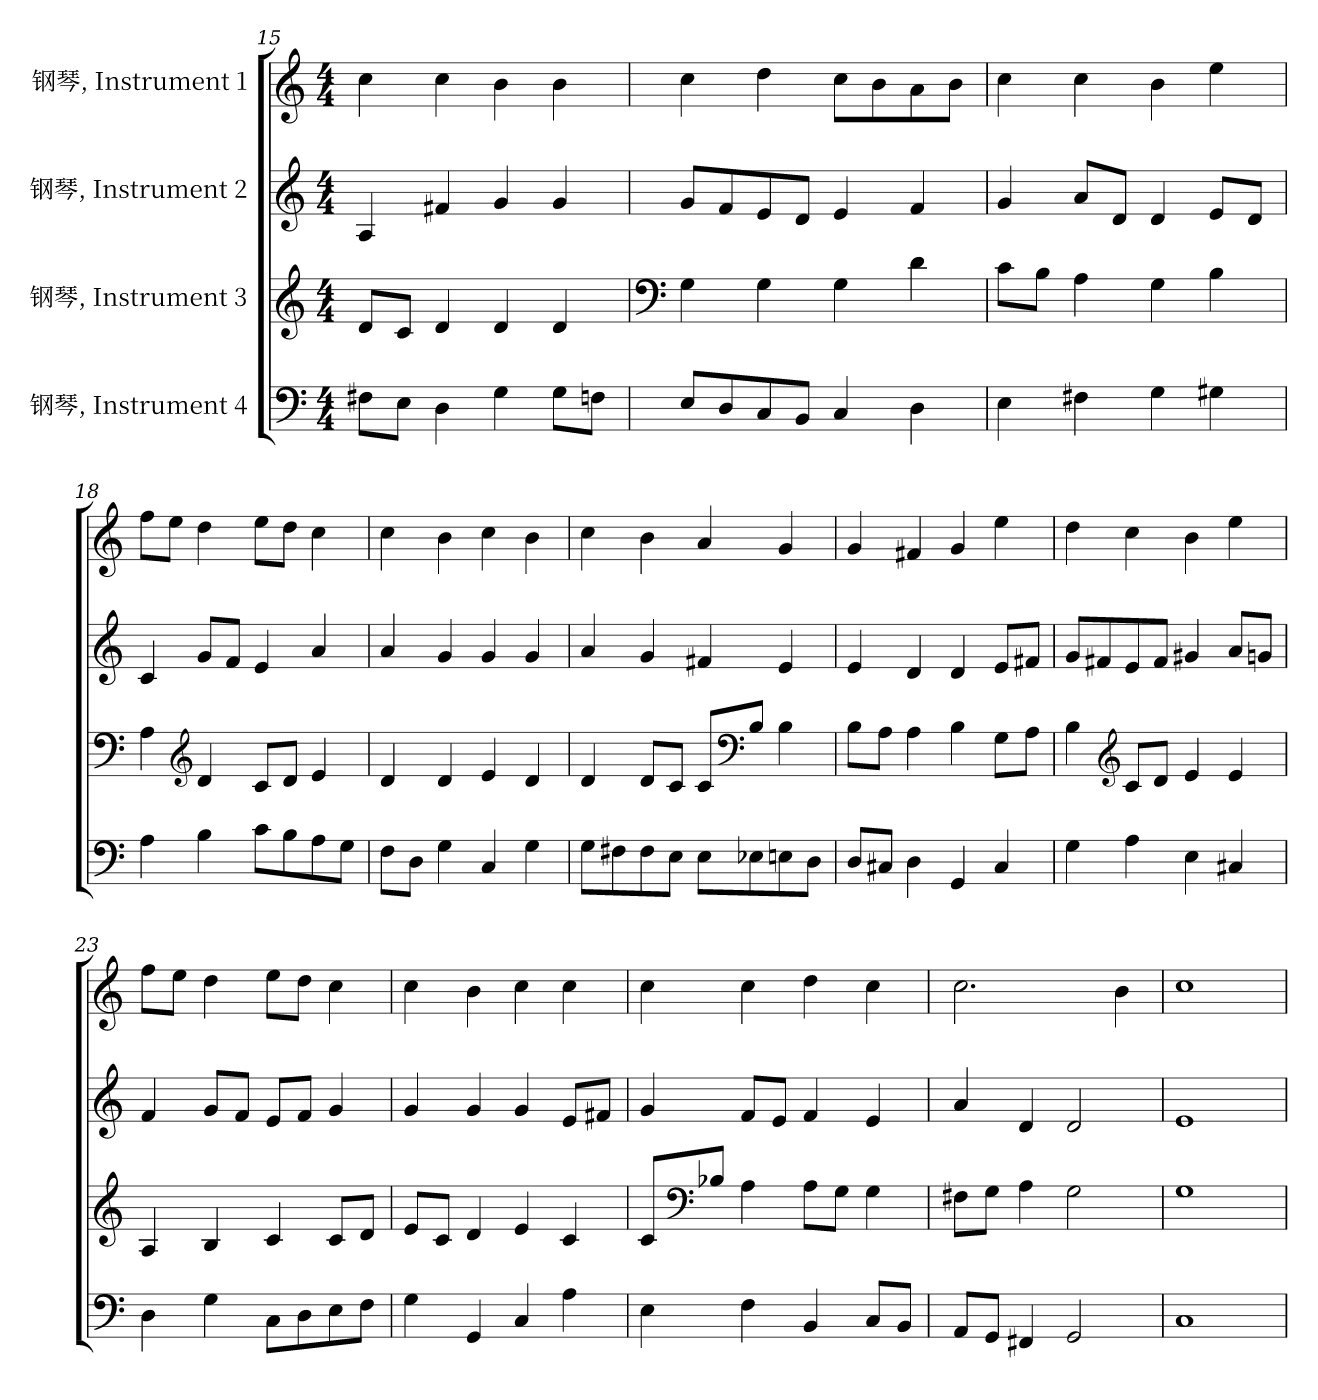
**kern	**kern	**kern	**kern
*part4	*part3	*part2	*part1
*staff4	*staff3	*staff2	*staff1
*I"钢琴, Instrument 4	*I"钢琴, Instrument 3	*I"钢琴, Instrument 2	*I"钢琴, Instrument 1
*clefF4	*clefG2	*clefG2	*clefG2
*k[]	*k[]	*k[]	*k[]
*M4/4	*M4/4	*M4/4	*M4/4
=15	=15	=15	=15
8F#X\L	8d/L	4A/	4cc\
8E\J	8c/J	.	.
4D\	4d/	4f#X/	4cc\
4G\	4d/	4g/	4b\
8G\L	4d/	4g/	4b\
8Fn\J	.	.	.
=16	=16	=16	=16
*	*clefF4	*	*
8E/L	4G\	8g/L	4cc\
8D/	.	8f/	.
8C/	4G\	8e/	4dd\
8BB/J	.	8d/J	.
4C/	4G\	4e/	8cc\L
.	.	.	8b\
4D\	4d\	4f/	8a\
.	.	.	8b\J
=17	=17	=17	=17
4E\	8c\L	4g/	4cc\
.	8B\J	.	.
4F#X\	4A\	8a/L	4cc\
.	.	8d/J	.
4G\	4G\	4d/	4b\
4G#X\	4B\	8e/L	4ee\
.	.	8d/J	.
!!LO:LB:g=z
=18	=18	=18	=18
4A\	4A\	4c/	8ff\L
.	.	.	8ee\J
*	*clefG2	*	*
4B\	4d/	8g/L	4dd\
.	.	8f/J	.
8c\L	8c/L	4e/	8ee\L
8B\	8d/J	.	8dd\J
8A\	4e/	4a/	4cc\
8G\J	.	.	.
=19	=19	=19	=19
8F\L	4d/	4a/	4cc\
8D\J	.	.	.
4G\	4d/	4g/	4b\
4C/	4e/	4g/	4cc\
4G\	4d/	4g/	4b\
=20	=20	=20	=20
8G\L	4d/	4a/	4cc\
8F#X\	.	.	.
8F#\	8d/L	4g/	4b\
8E\J	8c/J	.	.
8E\L	8c/L	4f#X/	4a/
*	*clefF4	*	*
8E-X\	8B/J	.	.
8En\	4B\	4e/	4g/
8D\J	.	.	.
=21	=21	=21	=21
8D/L	8B\L	4e/	4g/
8C#X/J	8A\J	.	.
4D\	4A\	4d/	4f#X/
4GG/	4B\	4d/	4g/
4C#/	8G\L	8e/L	4ee\
.	8A\J	8f#X/J	.
!!LO:LB:g=z
=22	=22	=22	=22
4G\	4B\	8g/L	4dd\
.	.	8f#X/	.
*	*clefG2	*	*
4A\	8c/L	8e/	4cc\
.	8d/J	8f#/J	.
4E\	4e/	4g#X/	4b\
4C#X/	4e/	8a/L	4ee\
.	.	8gn/J	.
=23	=23	=23	=23
4D\	4A/	4f/	8ff\L
.	.	.	8ee\J
4G\	4B/	8g/L	4dd\
.	.	8f/J	.
8C\L	4c/	8e/L	8ee\L
8D\	.	8f/J	8dd\J
8E\	8c/L	4g/	4cc\
8F\J	8d/J	.	.
=24	=24	=24	=24
4G\	8e/L	4g/	4cc\
.	8c/J	.	.
4GG/	4d/	4g/	4b\
4C/	4e/	4g/	4cc\
4A\	4c/	8e/L	4cc\
.	.	8f#X/J	.
=25	=25	=25	=25
4E\	8c/L	4g/	4cc\
*	*clefF4	*	*
.	8B-X/J	.	.
4F\	4A\	8f/L	4cc\
.	.	8e/J	.
4BB/	8A\L	4f/	4dd\
.	8G\J	.	.
8C/L	4G\	4e/	4cc\
8BB/J	.	.	.
=26	=26	=26	=26
8AA/L	8F#X\L	4a/	2.cc\
8GG/J	8G\J	.	.
4FF#X/	4A\	4d/	.
2GG/	2G\	2d/	.
.	.	.	4b\
!!LO:PB:g=z
=27	=27	=27	=27
1C	1G	1e	1cc
=	=	=	=
*-	*-	*-	*-
